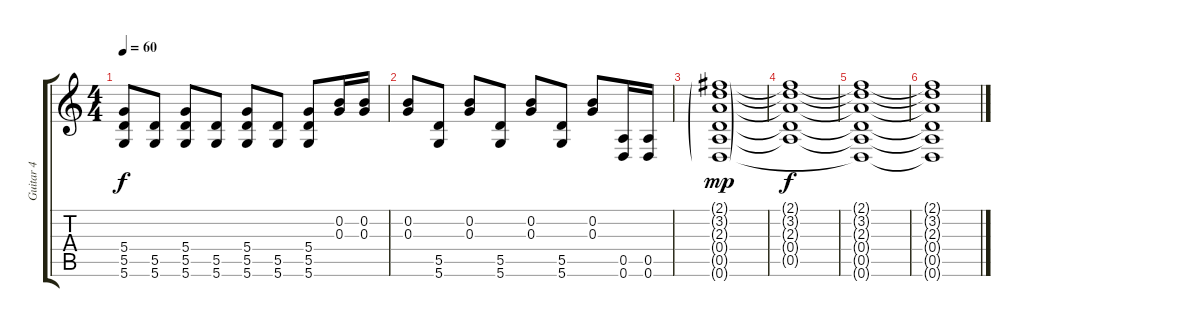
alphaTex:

\track ("Guitar 4" "Guitar 4") {instrument distortionguitar}
\staff {score tabs}
\tuning (E4 B3 G3 D3 A2 D2) {hide}
\ts (4 4)
\tempo 60
\clef g2
\ks c
(5.4 5.5 5.6).8{dy f} (5.5 5.6).8 (5.4 5.5 5.6).8 (5.5 5.6).8 (5.4 5.5 5.6).8 (5.5 5.6).8 (5.4 5.5 5.6).8 (0.2 0.3).16 (0.2 0.3).16 |
(0.2 0.3).8 (5.5 5.6).8 (0.2 0.3).8 (5.5 5.6).8 (0.2 0.3).8 (5.5 5.6).8 (0.2 0.3).8 (0.5 0.6).16 (0.5 0.6).16 |
(2.1{g} 3.2{g} 2.3{g} 0.4{g} 0.5{g} 0.6{g}).1{dy mp} |
(2.1{t} 3.2{t} 2.3{t} 0.4{t} 0.5{t}).1{dy f} |
(2.1{t} 3.2{t} 2.3{t} 0.4{t} 0.5{t} 0.6{t}).1 |
(2.1{t} 3.2{t} 2.3{t} 0.4{t} 0.5{t} 0.6{t}).1
